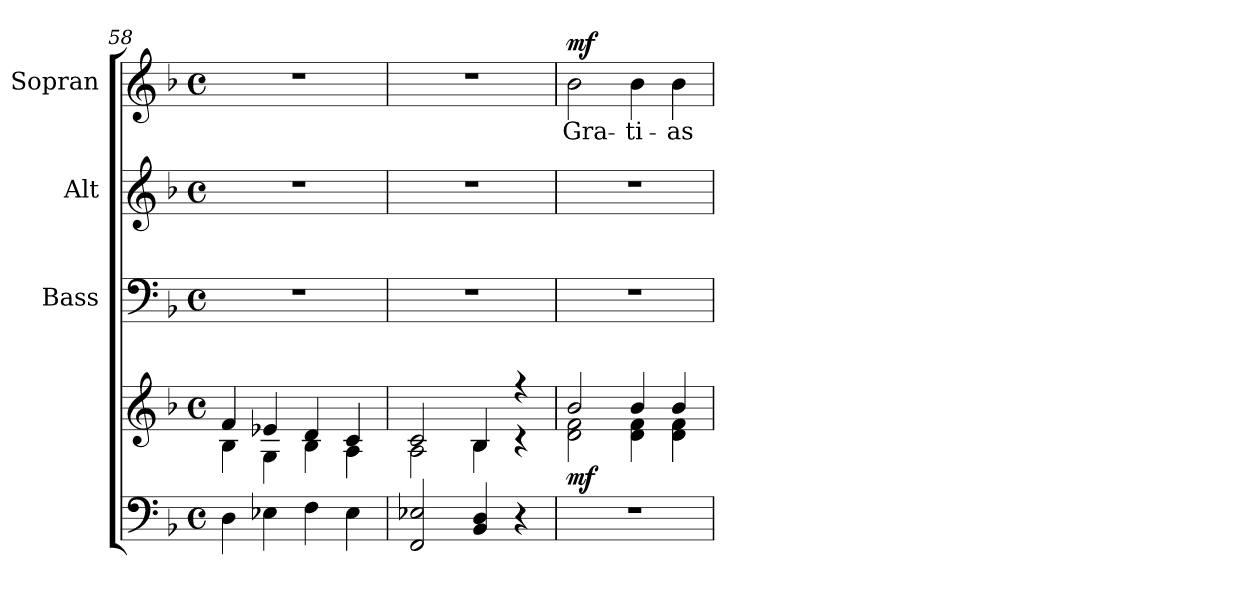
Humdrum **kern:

**kern	**kern	**dynam	**kern	**kern	**kern	**text	**dynam
*part4	*part4	*part4	*part3	*part2	*part1	*part1	*part1
*staff5	*staff4	*staff4/5	*staff3	*staff2	*staff1	*staff1	*staff1
*	*	*	*I"Bass	*I"Alt	*I"Sopran	*	*
*	*	*	*I'B.	*I'A.	*I'S.	*	*
*clefF4	*clefG2	*	*clefF4	*clefG2	*clefG2	*	*
*k[b-]	*k[b-]	*	*k[b-]	*k[b-]	*k[b-]	*	*
*F:	*F:	*	*F:	*F:	*F:	*	*
*M4/4	*M4/4	*	*M4/4	*M4/4	*M4/4	*	*
*met(c)	*met(c)	*	*met(c)	*met(c)	*met(c)	*	*
=58	=58	=58	=58	=58	=58	=58	=58
*	*^	*	*	*	*	*	*
4D\	4f/	4B-\	.	1r	1r	1r	.	.
4E-X\	4e-X/	4G\	.	.	.	.	.	.
4F\	4d/	4B-\	.	.	.	.	.	.
4E-\	4c/	4A\	.	.	.	.	.	.
=59	=59	=59	=59	=59	=59	=59	=59	=59
2FF/ 2E-X/	2c/	2A\	.	1r	1r	1r	.	.
4BB-/ 4D/	4B-/	4B-\	.	.	.	.	.	.
4r	4r	4r	.	.	.	.	.	.
=60	=60	=60	=60	=60	=60	=60	=60	=60
!	!	!	!LO:DY:b	!	!	!	!LO:LY:b	!LO:DY:a
1r	2b-/	2d\ 2f\	mf	1r	1r	2b-\	Gra-	mf
!	!	!	!	!	!	!	!LO:LY:b	!
.	4b-/	4d\ 4f\	.	.	.	4b-\	-ti-	.
!	!	!	!	!	!	!	!LO:LY:b	!
.	4b-/	4d\ 4f\	.	.	.	4b-\	-as	.
*	*v	*v	*	*	*	*	*	*
=	=	=	=	=	=	=	=
*-	*-	*-	*-	*-	*-	*-	*-
